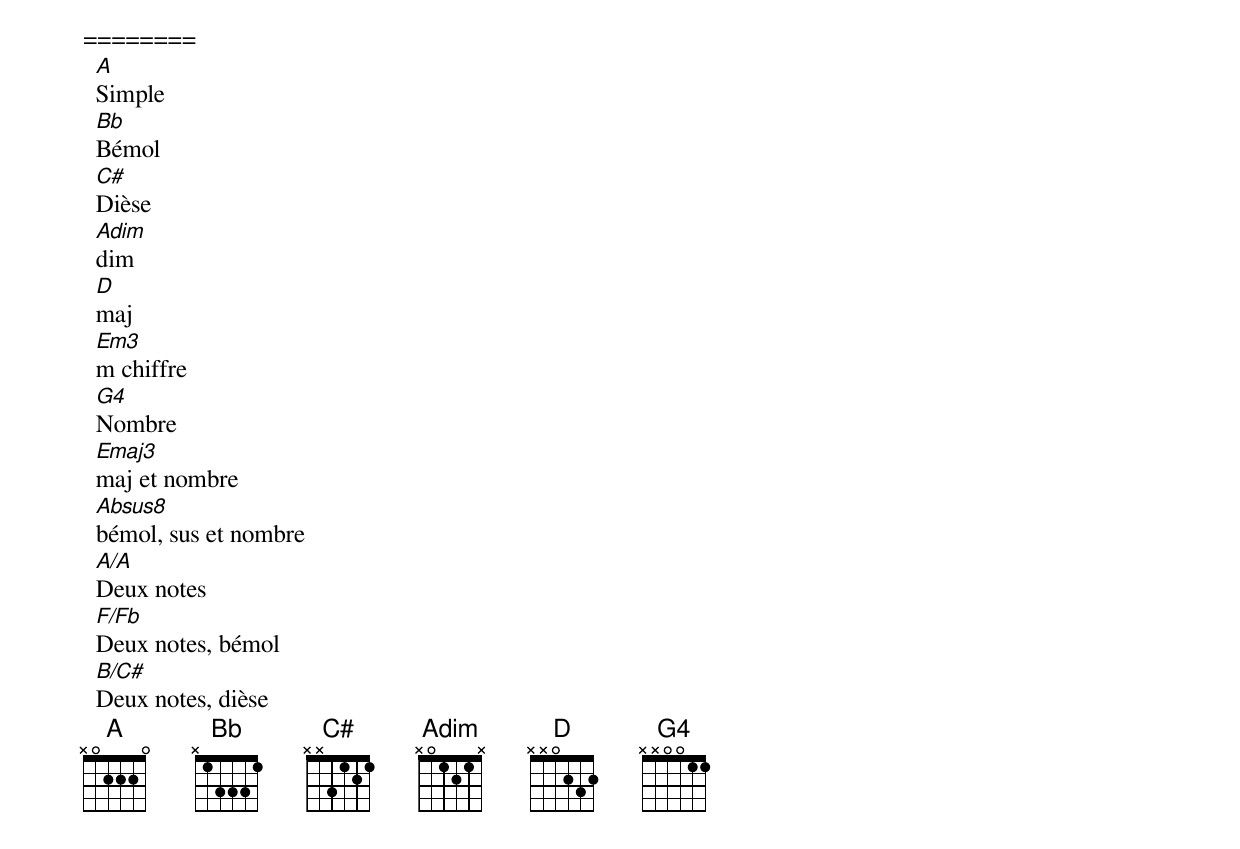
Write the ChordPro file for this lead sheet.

========
{start_of_verse}
  [A]Simple
  [Bb]Bémol
  [C#]Dièse
  [Adim]dim
  [Dmaj]maj
  [Em3]m chiffre
  [G4]Nombre
  [Emaj3]maj et nombre
  [Absus8]bémol, sus et nombre
  [A/A]Deux notes
  [F/Fb]Deux notes, bémol
  [B/C#]Deux notes, dièse
{end_of_verse}
